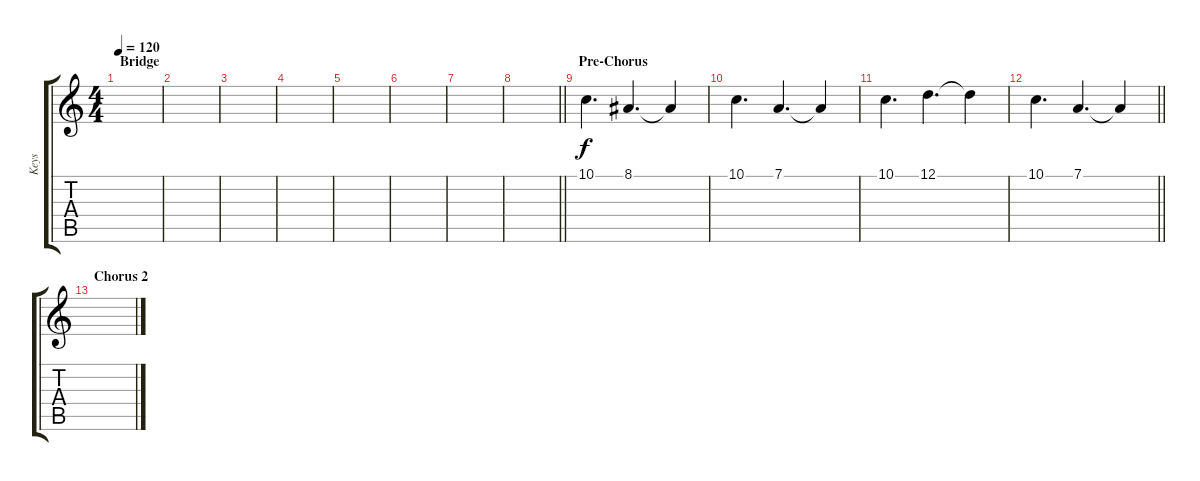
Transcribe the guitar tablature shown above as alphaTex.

\track ("Keys" "Keys") {instrument stringensemble1}
\staff {score tabs}
\tuning (D4 A3 F3 C3 G2 D2) {hide}
\ts (4 4)
\section ("" "Bridge")
\tempo 120
\clef g2
\ks c
|
|
|
|
|
|
|
\barLineRight lightlight
|
\section ("" "Pre-Chorus")
10.1.4{d} 8.1.4{d} 8.1{t}.4 |
10.1.4{d} 7.1.4{d} 7.1{t}.4 |
10.1.4{d} 12.1.4{d} 12.1{t}.4 |
\barLineRight lightlight
10.1.4{d} 7.1.4{d} 7.1{t}.4 |
\section ("" "Chorus 2")
